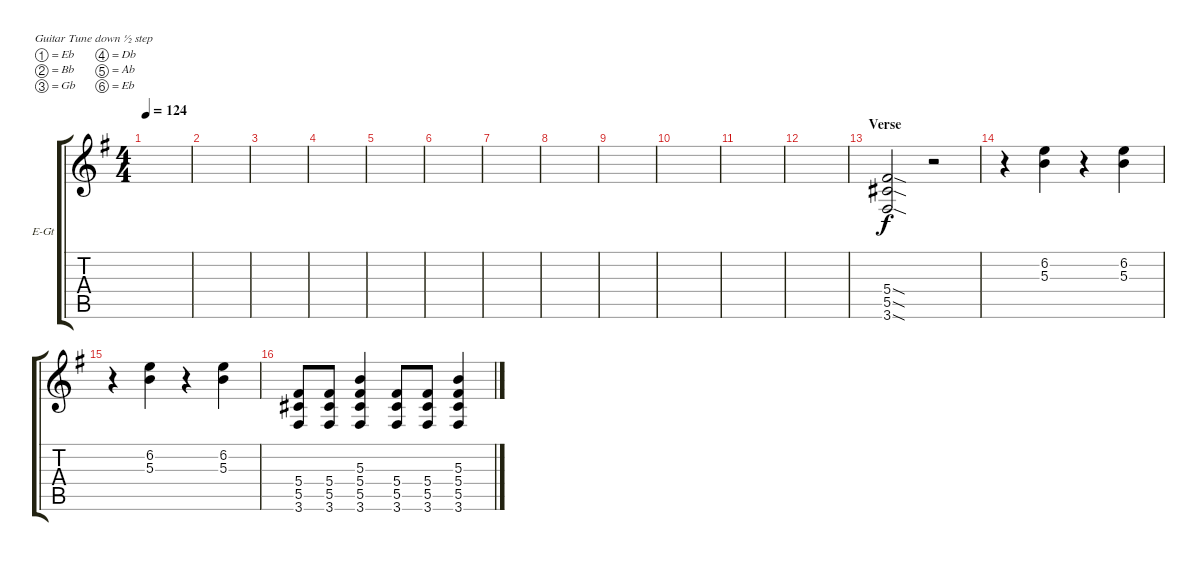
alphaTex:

\defaultSystemsLayout 4
\bracketExtendMode groupsimilarinstruments
\firstSystemTrackNameOrientation horizontal
\otherSystemsTrackNameOrientation horizontal
\track ("ACE FREHLEY" "E-Gt") {instrument distortionguitar}
\staff {score tabs}
\tuning (Eb4 Bb3 Gb3 Db3 Ab2 Eb2)
\ts (4 4)
\tempo 124
\clef g2
\ks g
|
|
|
|
|
|
|
|
|
|
|
|
\section ("" "Verse")
(3.6{sod} 5.5{sod} 5.4{sod}).2 r.2 |
r.4 (6.2 5.3).4 r.4 (6.2 5.3).4 |
r.4 (6.2 5.3).4 r.4 (6.2 5.3).4 |
(3.6 5.5 5.4).8 (5.4 5.5 3.6).8 (3.6 5.5 5.4 5.3).4 (3.6 5.5 5.4).8 (5.4 5.5 3.6).8 (3.6 5.5 5.4 5.3).4
